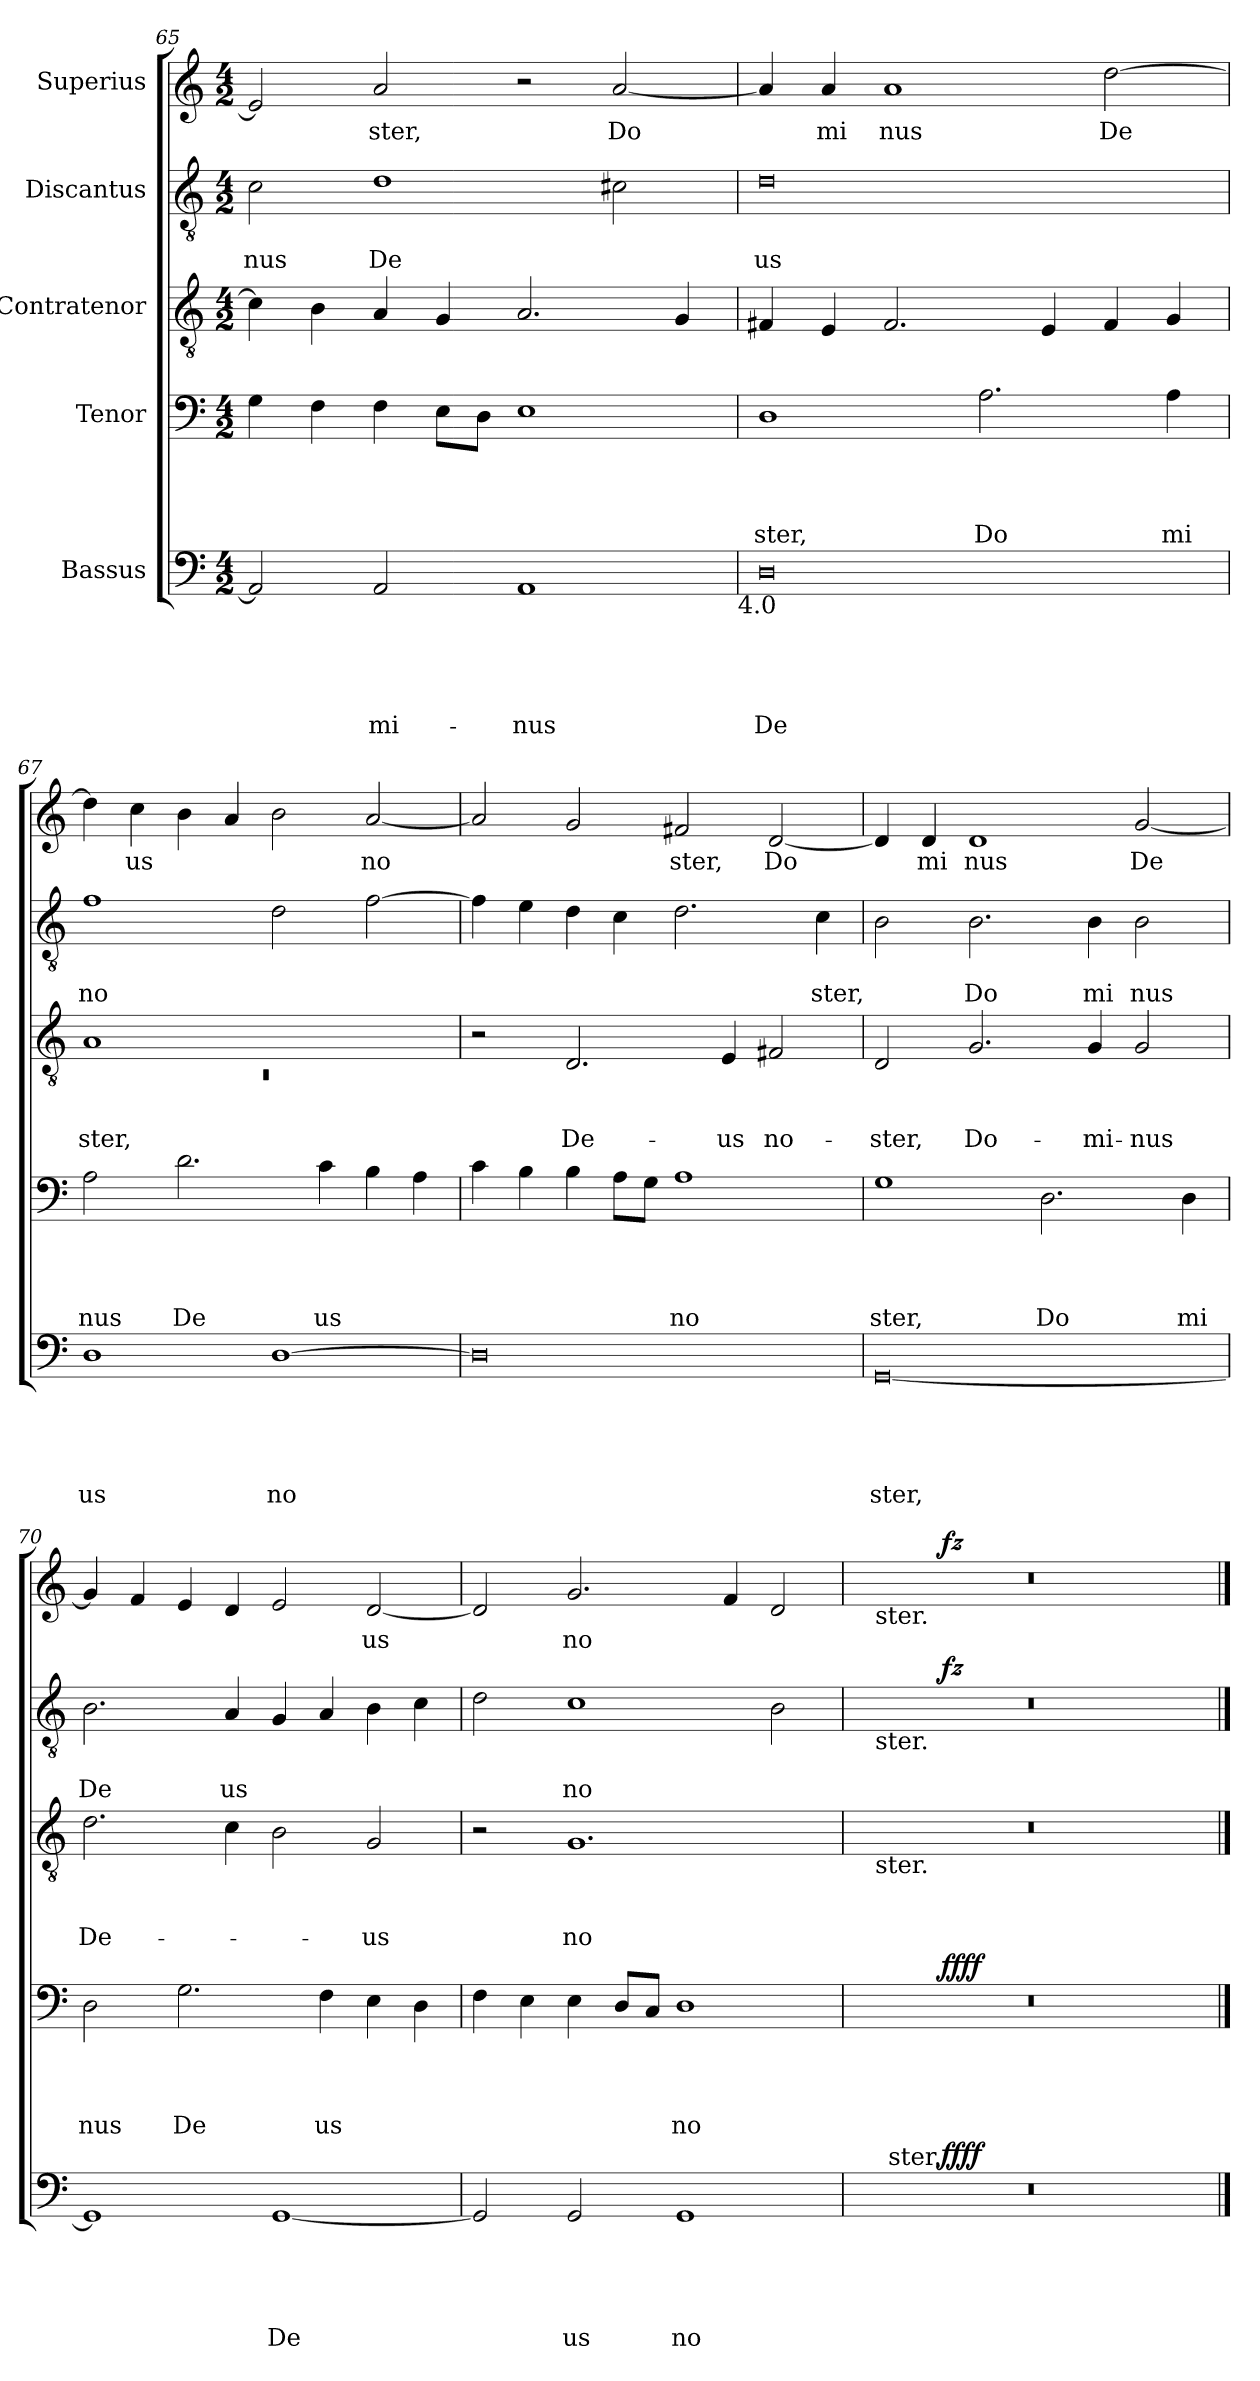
**kern	**text	**text	**text	**text	**text	**dynam	**kern	**text	**text	**text	**text	**dynam	**kern	**text	**text	**text	**kern	**text	**text	**dynam	**kern	**text	**dynam
*part5	*part5	*part5	*part5	*part5	*part5	*part5	*part4	*part4	*part4	*part4	*part4	*part4	*part3	*part3	*part3	*part3	*part2	*part2	*part2	*part2	*part1	*part1	*part1
*staff5	*staff5	*staff5	*staff5	*staff5	*staff5	*staff5	*staff4	*staff4	*staff4	*staff4	*staff4	*staff4	*staff3	*staff3	*staff3	*staff3	*staff2	*staff2	*staff2	*staff2	*staff1	*staff1	*staff1
*I"Bassus	*	*	*	*	*	*	*I"Tenor	*	*	*	*	*	*I"Contratenor	*	*	*	*I"Discantus	*	*	*	*I"Superius	*	*
*clefF4	*	*	*	*	*	*	*clefF4	*	*	*	*	*	*clefGv2	*	*	*	*clefGv2	*	*	*	*clefG2	*	*
*k[]	*	*	*	*	*	*	*k[]	*	*	*	*	*	*k[]	*	*	*	*k[]	*	*	*	*k[]	*	*
*C:	*	*	*	*	*	*	*C:	*	*	*	*	*	*C:	*	*	*	*C:	*	*	*	*C:	*	*
*M4/2	*	*	*	*	*	*	*M4/2	*	*	*	*	*	*M4/2	*	*	*	*M4/2	*	*	*	*M4/2	*	*
=65	=65	=65	=65	=65	=65	=65	=65	=65	=65	=65	=65	=65	=65	=65	=65	=65	=65	=65	=65	=65	=65	=65	=65
!	!	!	!	!	!	!	!	!	!	!	!	!	!	!	!	!	!	!	!LO:LY:b	!	!	!	!
2AA/]	.	.	.	.	.	.	4G\	.	.	.	.	.	4c\]	.	.	.	2c\	.	nus	.	2e/]	.	.
.	.	.	.	.	.	.	4F\	.	.	.	.	.	4B\	.	.	.	.	.	.	.	.	.	.
!	!	!	!	!	!LO:LY:b	!	!	!	!	!	!	!	!	!	!	!	!	!	!LO:LY:b	!	!	!LO:LY:b	!
2AA/	.	.	.	.	-mi-	.	4F\	.	.	.	.	.	4A/	.	.	.	1d	.	De	.	2a/	ster,	.
.	.	.	.	.	.	.	8E\L	.	.	.	.	.	4G/	.	.	.	.	.	.	.	.	.	.
.	.	.	.	.	.	.	8D\J	.	.	.	.	.	.	.	.	.	.	.	.	.	.	.	.
!	!	!	!	!	!LO:LY:b	!	!	!	!	!	!	!	!	!	!	!	!	!	!	!	!	!	!
1AA	.	.	.	.	-nus	.	1E	.	.	.	.	.	2.A/	.	.	.	.	.	.	.	2r	.	.
!	!	!	!	!	!	!	!	!	!	!	!	!	!	!	!	!	!	!	!	!	!	!LO:LY:b	!
.	.	.	.	.	.	.	.	.	.	.	.	.	.	.	.	.	2c#X\	.	.	.	[>2a/	Do	.
.	.	.	.	.	.	.	.	.	.	.	.	.	4G/	.	.	.	.	.	.	.	.	.	.
!LO:TX:b:t=4.0	!	!	!	!	!	!	!	!	!	!	!	!	!	!	!	!	!	!	!	!	!	!	!
!!LO:PB:g=z
=66	=66	=66	=66	=66	=66	=66	=66	=66	=66	=66	=66	=66	=66	=66	=66	=66	=66	=66	=66	=66	=66	=66	=66
!	!	!	!	!	!LO:LY:b	!	!	!	!	!	!LO:LY:b	!	!	!	!	!	!	!	!LO:LY:b	!	!	!	!
0D	.	.	.	.	De	.	1D	.	.	.	ster,	.	4F#X/	.	.	.	0d	.	us	.	4a/]	.	.
!	!	!	!	!	!	!	!	!	!	!	!	!	!	!	!	!	!	!	!	!	!	!LO:LY:b	!
.	.	.	.	.	.	.	.	.	.	.	.	.	4E/	.	.	.	.	.	.	.	4a/	mi	.
!	!	!	!	!	!	!	!	!	!	!	!	!	!	!	!	!	!	!	!	!	!	!LO:LY:b	!
.	.	.	.	.	.	.	.	.	.	.	.	.	2.F#/	.	.	.	.	.	.	.	1a	nus	.
!	!	!	!	!	!	!	!	!	!	!	!LO:LY:b	!	!	!	!	!	!	!	!	!	!	!	!
.	.	.	.	.	.	.	2.A\	.	.	.	Do	.	.	.	.	.	.	.	.	.	.	.	.
.	.	.	.	.	.	.	.	.	.	.	.	.	4E/	.	.	.	.	.	.	.	.	.	.
!	!	!	!	!	!	!	!	!	!	!	!	!	!	!	!	!	!	!	!	!	!	!LO:LY:b	!
.	.	.	.	.	.	.	.	.	.	.	.	.	4F#/	.	.	.	.	.	.	.	[>2dd\	De	.
!	!	!	!	!	!	!	!	!	!	!	!LO:LY:b	!	!	!	!	!	!	!	!	!	!	!	!
.	.	.	.	.	.	.	4A\	.	.	.	mi	.	4G/	.	.	.	.	.	.	.	.	.	.
=67	=67	=67	=67	=67	=67	=67	=67	=67	=67	=67	=67	=67	=67	=67	=67	=67	=67	=67	=67	=67	=67	=67	=67
*	*	*	*	*	*	*	*	*	*	*	*	*	*^	*	*	*	*	*	*	*	*	*	*
!	!	!	!	!	!LO:LY:b	!	!	!	!	!	!LO:LY:b	!	!	!LO:N:vis=1	!	!	!LO:LY:b	!	!	!LO:LY:b	!	!	!	!
1D	.	.	.	.	us	.	2A\	.	.	.	nus	.	1A	0rC	.	.	-ster,	1f	.	no	.	4dd\]	.	.
!	!	!	!	!	!	!	!	!	!	!	!	!	!	!	!	!	!	!	!	!	!	!	!LO:LY:b	!
.	.	.	.	.	.	.	.	.	.	.	.	.	.	.	.	.	.	.	.	.	.	4cc\	us	.
!	!	!	!	!	!	!	!	!	!	!	!LO:LY:b	!	!	!	!	!	!	!	!	!	!	!	!	!
.	.	.	.	.	.	.	2.d\	.	.	.	De	.	.	.	.	.	.	.	.	.	.	4b\	.	.
.	.	.	.	.	.	.	.	.	.	.	.	.	.	.	.	.	.	.	.	.	.	4a/	.	.
!	!	!	!	!	!LO:LY:b	!	!	!	!	!	!	!	!	!	!	!	!	!	!	!	!	!	!	!
[>1D	.	.	.	.	no	.	.	.	.	.	.	.	1ryy	.	.	.	.	2d\	.	.	.	2b\	.	.
!	!	!	!	!	!	!	!	!	!	!	!LO:LY:b	!	!	!	!	!	!	!	!	!	!	!	!	!
.	.	.	.	.	.	.	4c\	.	.	.	us	.	.	.	.	.	.	.	.	.	.	.	.	.
!	!	!	!	!	!	!	!	!	!	!	!	!	!	!	!	!	!	!	!	!	!	!	!LO:LY:b	!
.	.	.	.	.	.	.	4B\	.	.	.	.	.	.	.	.	.	.	[>2f\	.	.	.	[<2a/	no	.
.	.	.	.	.	.	.	4A\	.	.	.	.	.	.	.	.	.	.	.	.	.	.	.	.	.
*	*	*	*	*	*	*	*	*	*	*	*	*	*v	*v	*	*	*	*	*	*	*	*	*	*
=68	=68	=68	=68	=68	=68	=68	=68	=68	=68	=68	=68	=68	=68	=68	=68	=68	=68	=68	=68	=68	=68	=68	=68
0D]	.	.	.	.	.	.	4c\	.	.	.	.	.	2r	.	.	.	4f\]	.	.	.	2a/]	.	.
.	.	.	.	.	.	.	4B\	.	.	.	.	.	.	.	.	.	4e\	.	.	.	.	.	.
!	!	!	!	!	!	!	!	!	!	!	!	!	!	!	!	!LO:LY:b	!	!	!	!	!	!	!
.	.	.	.	.	.	.	4B\	.	.	.	.	.	2.D/	.	.	De-	4d\	.	.	.	2g/	.	.
.	.	.	.	.	.	.	8A\L	.	.	.	.	.	.	.	.	.	4c\	.	.	.	.	.	.
.	.	.	.	.	.	.	8G\J	.	.	.	.	.	.	.	.	.	.	.	.	.	.	.	.
!	!	!	!	!	!	!	!	!	!	!	!LO:LY:b	!	!	!	!	!	!	!	!	!	!	!LO:LY:b	!
.	.	.	.	.	.	.	1A	.	.	.	no	.	.	.	.	.	2.d\	.	.	.	2f#X/	ster,	.
!	!	!	!	!	!	!	!	!	!	!	!	!	!	!	!	!LO:LY:b	!	!	!	!	!	!	!
.	.	.	.	.	.	.	.	.	.	.	.	.	4E/	.	.	-us	.	.	.	.	.	.	.
!	!	!	!	!	!	!	!	!	!	!	!	!	!	!	!	!LO:LY:b	!	!	!	!	!	!LO:LY:b	!
.	.	.	.	.	.	.	.	.	.	.	.	.	2F#X/	.	.	no-	.	.	.	.	[<2d/	Do	.
!	!	!	!	!	!	!	!	!	!	!	!	!	!	!	!	!	!	!	!LO:LY:b	!	!	!	!
.	.	.	.	.	.	.	.	.	.	.	.	.	.	.	.	.	4c\	.	ster,	.	.	.	.
=69	=69	=69	=69	=69	=69	=69	=69	=69	=69	=69	=69	=69	=69	=69	=69	=69	=69	=69	=69	=69	=69	=69	=69
!	!	!	!	!	!LO:LY:b	!	!	!	!	!	!LO:LY:b	!	!	!	!	!LO:LY:b	!	!	!	!	!	!	!
[<0GG	.	.	.	.	ster,	.	1G	.	.	.	ster,	.	2D/	.	.	-ster,	2B\	.	.	.	4d/]	.	.
!	!	!	!	!	!	!	!	!	!	!	!	!	!	!	!	!	!	!	!	!	!	!LO:LY:b	!
.	.	.	.	.	.	.	.	.	.	.	.	.	.	.	.	.	.	.	.	.	4d/	mi	.
!	!	!	!	!	!	!	!	!	!	!	!	!	!	!	!	!LO:LY:b	!	!	!LO:LY:b	!	!	!LO:LY:b	!
.	.	.	.	.	.	.	.	.	.	.	.	.	2.G/	.	.	Do-	2.B\	.	Do	.	1d	nus	.
!	!	!	!	!	!	!	!	!	!	!	!LO:LY:b	!	!	!	!	!	!	!	!	!	!	!	!
.	.	.	.	.	.	.	2.D\	.	.	.	Do	.	.	.	.	.	.	.	.	.	.	.	.
!	!	!	!	!	!	!	!	!	!	!	!	!	!	!	!	!LO:LY:b	!	!	!LO:LY:b	!	!	!	!
.	.	.	.	.	.	.	.	.	.	.	.	.	4G/	.	.	-mi-	4B\	.	mi	.	.	.	.
!	!	!	!	!	!	!	!	!	!	!	!	!	!	!	!	!LO:LY:b	!	!	!LO:LY:b	!	!	!LO:LY:b	!
.	.	.	.	.	.	.	.	.	.	.	.	.	2G/	.	.	-nus	2B\	.	nus	.	[<2g/	De	.
!	!	!	!	!	!	!	!	!	!	!	!LO:LY:b	!	!	!	!	!	!	!	!	!	!	!	!
.	.	.	.	.	.	.	4D\	.	.	.	mi	.	.	.	.	.	.	.	.	.	.	.	.
=70	=70	=70	=70	=70	=70	=70	=70	=70	=70	=70	=70	=70	=70	=70	=70	=70	=70	=70	=70	=70	=70	=70	=70
!	!	!	!	!	!	!	!	!	!	!	!LO:LY:b	!	!	!	!	!LO:LY:b	!	!	!LO:LY:b	!	!	!	!
1GG]	.	.	.	.	.	.	2D\	.	.	.	nus	.	2.d\	.	.	De-	2.B\	.	De	.	4g/]	.	.
.	.	.	.	.	.	.	.	.	.	.	.	.	.	.	.	.	.	.	.	.	4f/	.	.
!	!	!	!	!	!	!	!	!	!	!	!LO:LY:b	!	!	!	!	!	!	!	!	!	!	!	!
.	.	.	.	.	.	.	2.G\	.	.	.	De	.	.	.	.	.	.	.	.	.	4e/	.	.
!	!	!	!	!	!	!	!	!	!	!	!	!	!	!	!	!	!	!	!LO:LY:b	!	!	!	!
.	.	.	.	.	.	.	.	.	.	.	.	.	4c\	.	.	.	4A/	.	us	.	4d/	.	.
!	!	!	!	!	!LO:LY:b	!	!	!	!	!	!	!	!	!	!	!	!	!	!	!	!	!	!
[<1GG	.	.	.	.	De	.	.	.	.	.	.	.	2B\	.	.	.	4G/	.	.	.	2e/	.	.
!	!	!	!	!	!	!	!	!	!	!	!LO:LY:b	!	!	!	!	!	!	!	!	!	!	!	!
.	.	.	.	.	.	.	4F\	.	.	.	us	.	.	.	.	.	4A/	.	.	.	.	.	.
!	!	!	!	!	!	!	!	!	!	!	!	!	!	!	!	!LO:LY:b	!	!	!	!	!	!LO:LY:b	!
.	.	.	.	.	.	.	4E\	.	.	.	.	.	2G/	.	.	-us	4B\	.	.	.	[<2d/	us	.
.	.	.	.	.	.	.	4D\	.	.	.	.	.	.	.	.	.	4c\	.	.	.	.	.	.
=71	=71	=71	=71	=71	=71	=71	=71	=71	=71	=71	=71	=71	=71	=71	=71	=71	=71	=71	=71	=71	=71	=71	=71
2GG/]	.	.	.	.	.	.	4F\	.	.	.	.	.	2r	.	.	.	2d\	.	.	.	2d/]	.	.
.	.	.	.	.	.	.	4E\	.	.	.	.	.	.	.	.	.	.	.	.	.	.	.	.
!	!	!	!	!	!LO:LY:b	!	!	!	!	!	!	!	!	!	!	!LO:LY:b	!	!	!LO:LY:b	!	!	!LO:LY:b	!
2GG/	.	.	.	.	us	.	4E\	.	.	.	.	.	1.G	.	.	no-	1c	.	no	.	2.g/	no	.
.	.	.	.	.	.	.	8D/L	.	.	.	.	.	.	.	.	.	.	.	.	.	.	.	.
.	.	.	.	.	.	.	8C/J	.	.	.	.	.	.	.	.	.	.	.	.	.	.	.	.
!	!	!	!	!	!LO:LY:b	!	!	!	!	!	!LO:LY:b	!	!	!	!	!	!	!	!	!	!	!	!
1GG	.	.	.	.	no	.	1D	.	.	.	no	.	.	.	.	.	.	.	.	.	.	.	.
.	.	.	.	.	.	.	.	.	.	.	.	.	.	.	.	.	.	.	.	.	4f/	.	.
.	.	.	.	.	.	.	.	.	.	.	.	.	.	.	.	.	2B\	.	.	.	2d/	.	.
=72	=72	=72	=72	=72	=72	=72	=72	=72	=72	=72	=72	=72	=72	=72	=72	=72	=72	=72	=72	=72	=72	=72	=72
*^	*	*	*	*	*	*	*^	*	*	*	*	*	*^	*	*	*	*^	*	*	*	*^	*	*
*	*^	*	*	*	*	*	*	*	*	*	*	*	*	*	*	*	*	*	*	*	*^	*	*	*	*	*^	*	*
0r	4..ryy	8ryy	.	.	.	.	.	.	0r	4..ryy	.	.	.	.	.	0r	16.ryy	.	.	.	0r	4..ryy	16.ryy	.	.	.	0r	4..ryy	16.ryy	.	.
!	!	!	!	!	!	!	!	!	!	!	!	!	!	!	!	!	!	!	!	!	!	!	!	!	!	!	!	!	!LO:TX:b:t=ster.	!	!
!	!	!	!	!	!	!	!	!	!	!	!	!	!	!	!	!	!	!	!	!	!	!	!LO:TX:b:t=ster.	!	!	!	!	!	!	!	!
!	!	!	!	!	!	!	!	!	!	!	!	!	!	!	!	!	!LO:TX:b:t=ster.	!	!	!	!	!	!	!	!	!	!	!	!	!	!
.	.	.	.	.	.	.	.	.	.	.	.	.	.	.	.	.	1ryy	.	.	.	.	.	1ryy	.	.	.	.	.	1ryy	.	.
!	!	!LO:TX:a:t=ster.	!	!	!	!	!	!	!	!	!	!	!	!	!	!	!	!	!	!	!	!	!	!	!	!	!	!	!	!	!
.	.	1...ryy	.	.	.	.	.	.	.	.	.	.	.	.	.	.	.	.	.	.	.	.	.	.	.	.	.	.	.	.	.
!	!	!	!	!	!	!	!	!LO:DY:b	!	!	!	!	!	!	!LO:DY:b	!	!	!	!	!	!	!	!	!	!	!LO:DY:b	!	!	!	!	!LO:DY:b
.	1ryy	.	.	.	.	.	.	ffff	.	1ryy	.	.	.	.	ffff	.	.	.	.	.	.	1ryy	.	.	.	fz	.	1ryy	.	.	fz
.	.	.	.	.	.	.	.	.	.	.	.	.	.	.	.	.	2ryy	.	.	.	.	.	2ryy	.	.	.	.	.	2ryy	.	.
.	2ryy	.	.	.	.	.	.	.	.	2ryy	.	.	.	.	.	.	.	.	.	.	.	2ryy	.	.	.	.	.	2ryy	.	.	.
.	.	.	.	.	.	.	.	.	.	.	.	.	.	.	.	.	4ryy	.	.	.	.	.	4ryy	.	.	.	.	.	4ryy	.	.
.	.	.	.	.	.	.	.	.	.	.	.	.	.	.	.	.	8ryy	.	.	.	.	.	8ryy	.	.	.	.	.	8ryy	.	.
.	16ryy	.	.	.	.	.	.	.	.	16ryy	.	.	.	.	.	.	.	.	.	.	.	16ryy	.	.	.	.	.	16ryy	.	.	.
.	.	.	.	.	.	.	.	.	.	.	.	.	.	.	.	.	32ryy	.	.	.	.	.	32ryy	.	.	.	.	.	32ryy	.	.
*v	*v	*v	*	*	*	*	*	*	*	*	*	*	*	*	*	*v	*v	*	*	*	*v	*v	*v	*	*	*	*v	*v	*v	*	*
*	*	*	*	*	*	*	*v	*v	*	*	*	*	*	*	*	*	*	*	*	*	*	*	*	*
==	==	==	==	==	==	==	==	==	==	==	==	==	==	==	==	==	==	==	==	==	==	==	==
*-	*-	*-	*-	*-	*-	*-	*-	*-	*-	*-	*-	*-	*-	*-	*-	*-	*-	*-	*-	*-	*-	*-	*-
